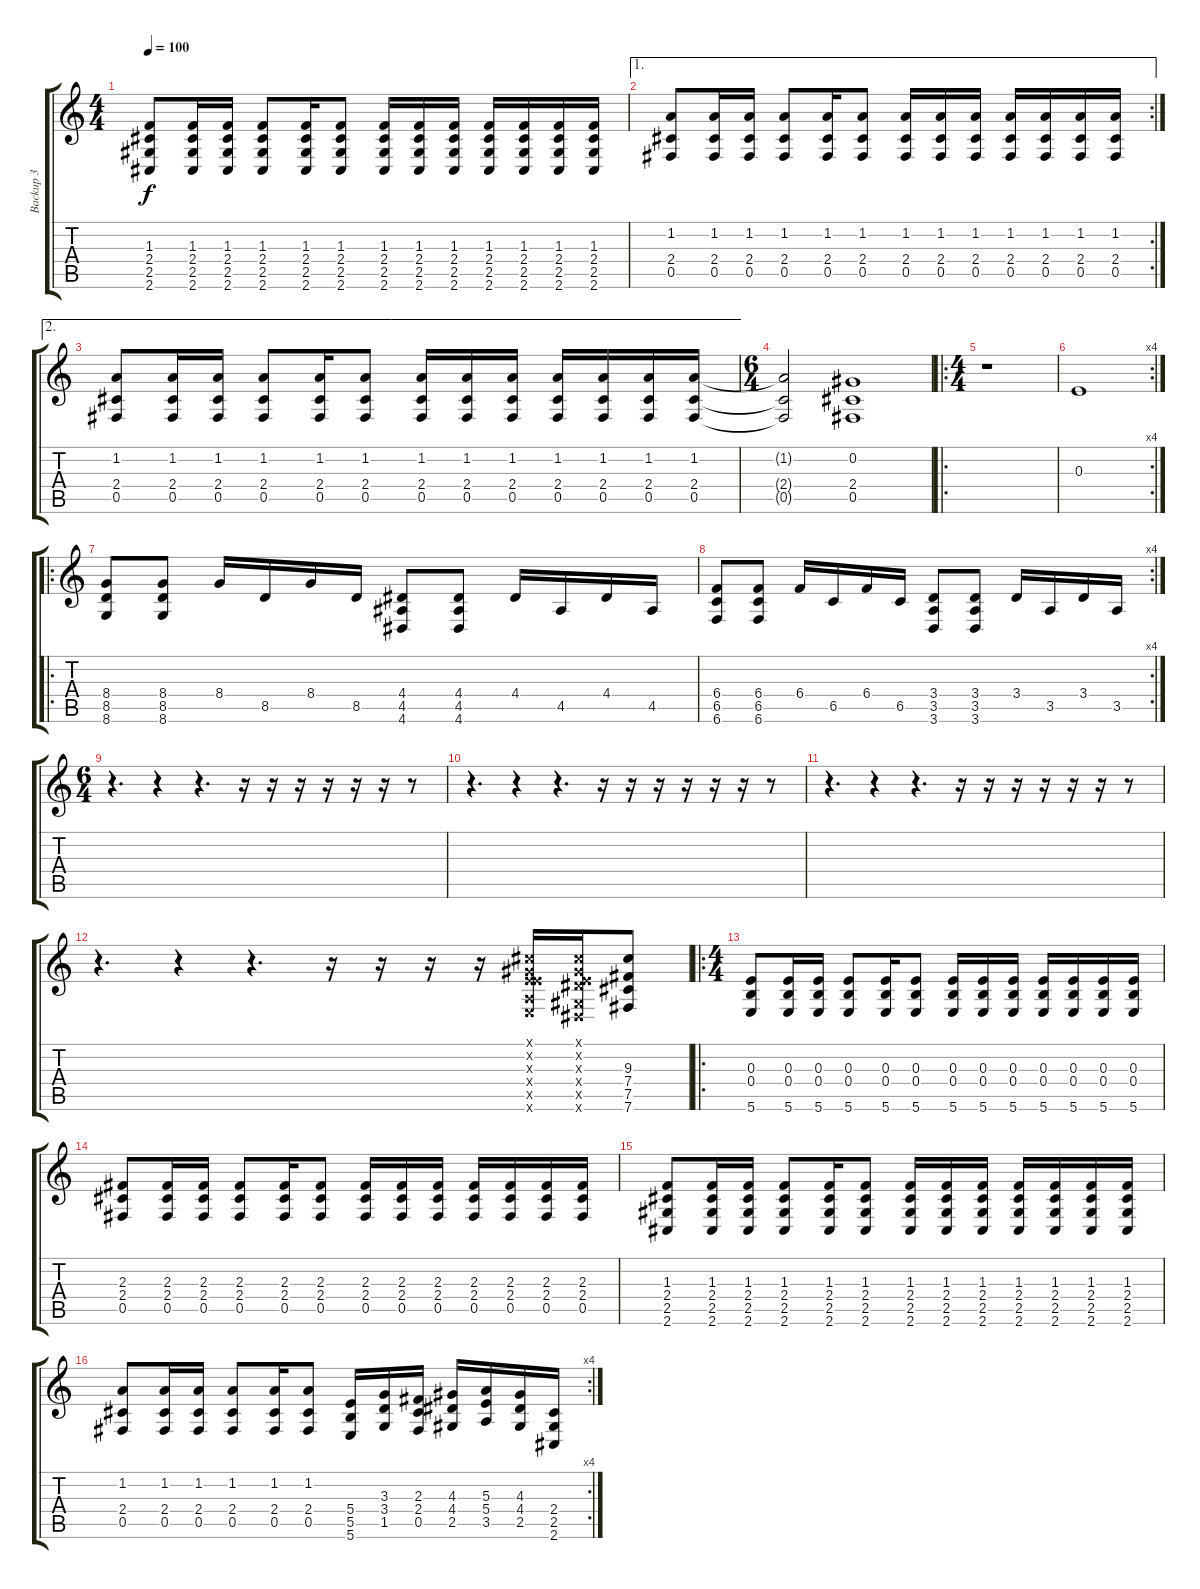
\track ("Backup 3" "Backup 3") {instrument distortionguitar}
\staff {score tabs}
\tuning (Db4 Ab3 E3 B2 Gb2 B1) {hide}
\ts (4 4)
\tempo 100
\clef g2
\ks c
(1.3 2.4 2.5 2.6).8{dy f} (1.3 2.4 2.5 2.6).16 (1.3 2.4 2.5 2.6).16 (1.3 2.4 2.5 2.6).8 (1.3 2.4 2.5 2.6).16 (1.3 2.4 2.5 2.6).8 (1.3 2.4 2.5 2.6).16 (1.3 2.4 2.5 2.6).16 (1.3 2.4 2.5 2.6).16 (1.3 2.4 2.5 2.6).16 (1.3 2.4 2.5 2.6).16 (1.3 2.4 2.5 2.6).16 (1.3 2.4 2.5 2.6).16 |
\ae 1
\rc 2
(1.2 2.4 0.5).8 (1.2 2.4 0.5).16 (1.2 2.4 0.5).16 (1.2 2.4 0.5).8 (1.2 2.4 0.5).16 (1.2 2.4 0.5).8 (1.2 2.4 0.5).16 (1.2 2.4 0.5).16 (1.2 2.4 0.5).16 (1.2 2.4 0.5).16 (1.2 2.4 0.5).16 (1.2 2.4 0.5).16 (1.2 2.4 0.5).16 |
\ae 2
(1.2 2.4 0.5).8 (1.2 2.4 0.5).16 (1.2 2.4 0.5).16 (1.2 2.4 0.5).8 (1.2 2.4 0.5).16 (1.2 2.4 0.5).8 (1.2 2.4 0.5).16 (1.2 2.4 0.5).16 (1.2 2.4 0.5).16 (1.2 2.4 0.5).16 (1.2 2.4 0.5).16 (1.2 2.4 0.5).16 (1.2 2.4 0.5).16 |
\ts (6 4)
(1.2{t} 2.4{t} 0.5{t}).2 (0.2 2.4 0.5).1 |
\ro
\ts (4 4)
r.1 |
\rc 4
0.3.1 |
\ro
(8.4 8.5 8.6).8 (8.4 8.5 8.6).8 8.4.16 8.5.16 8.4.16 8.5.16 (4.4 4.5 4.6).8 (4.4 4.5 4.6).8 4.4.16 4.5.16 4.4.16 4.5.16 |
\rc 4
(6.4 6.5 6.6).8 (6.4 6.5 6.6).8 6.4.16 6.5.16 6.4.16 6.5.16 (3.4 3.5 3.6).8 (3.4 3.5 3.6).8 3.4.16 3.5.16 3.4.16 3.5.16 |
\ts (6 4)
r.4{d} r.4 r.4{d} r.16 r.16 r.16 r.16 r.16 r.16 r.8 |
r.4{d} r.4 r.4{d} r.16 r.16 r.16 r.16 r.16 r.16 r.8 |
r.4{d} r.4 r.4{d} r.16 r.16 r.16 r.16 r.16 r.16 r.8 |
r.4{d} r.4 r.4{d} r.16 r.16 r.16 r.16 (0.1{x} 0.2{x} 0.3{x} 5.4{x} 3.5{x} 5.6{x}).16 (0.1{x} 0.2{x} 0.3{x} 4.4{x} 2.5{x} 4.6{x}).16 (9.3 7.4 7.5 7.6).8 |
\ro
\ts (4 4)
(0.3 0.4 5.6).8 (0.3 0.4 5.6).16 (0.3 0.4 5.6).16 (0.3 0.4 5.6).8 (0.3 0.4 5.6).16 (0.3 0.4 5.6).8 (0.3 0.4 5.6).16 (0.3 0.4 5.6).16 (0.3 0.4 5.6).16 (0.3 0.4 5.6).16 (0.3 0.4 5.6).16 (0.3 0.4 5.6).16 (0.3 0.4 5.6).16 |
(2.3 2.4 0.5).8 (2.3 2.4 0.5).16 (2.3 2.4 0.5).16 (2.3 2.4 0.5).8 (2.3 2.4 0.5).16 (2.3 2.4 0.5).8 (2.3 2.4 0.5).16 (2.3 2.4 0.5).16 (2.3 2.4 0.5).16 (2.3 2.4 0.5).16 (2.3 2.4 0.5).16 (2.3 2.4 0.5).16 (2.3 2.4 0.5).16 |
(1.3 2.4 2.5 2.6).8 (1.3 2.4 2.5 2.6).16 (1.3 2.4 2.5 2.6).16 (1.3 2.4 2.5 2.6).8 (1.3 2.4 2.5 2.6).16 (1.3 2.4 2.5 2.6).8 (1.3 2.4 2.5 2.6).16 (1.3 2.4 2.5 2.6).16 (1.3 2.4 2.5 2.6).16 (1.3 2.4 2.5 2.6).16 (1.3 2.4 2.5 2.6).16 (1.3 2.4 2.5 2.6).16 (1.3 2.4 2.5 2.6).16 |
\rc 4
(1.2 2.4 0.5).8 (1.2 2.4 0.5).16 (1.2 2.4 0.5).16 (1.2 2.4 0.5).8 (1.2 2.4 0.5).16 (1.2 2.4 0.5).8 (5.4 5.5 5.6).16 (3.3 3.4 1.5).16 (2.3 2.4 0.5).16 (4.3 4.4 2.5).16 (5.3 5.4 3.5).16 (4.3 4.4 2.5).16 (2.4 2.5 2.6).16
